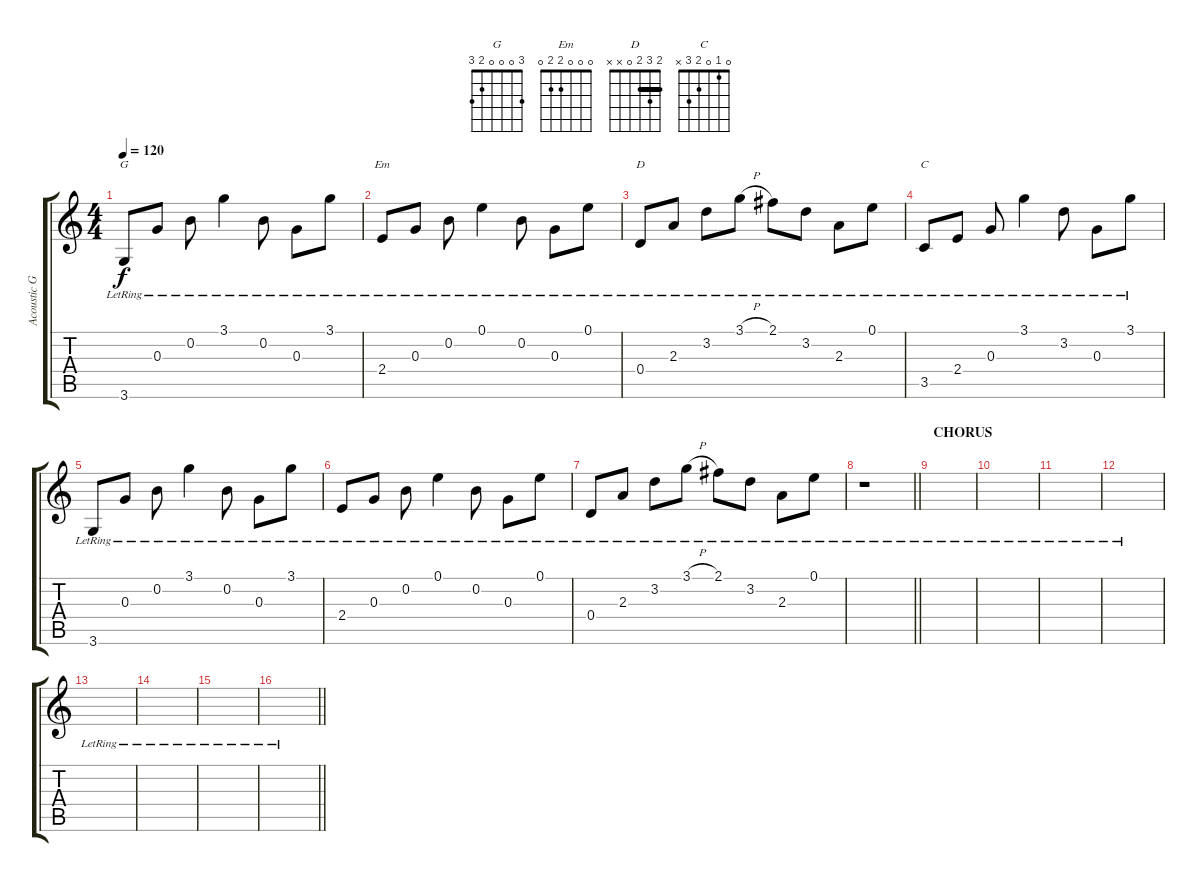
\track ("Acoustic Guitar (F)" "Acoustic G") {instrument acousticguitarsteel}
\staff {score tabs}
\tuning (E4 B3 G3 D3 A2 E2) {hide}
\chord ("G" 3 0 0 0 2 3)
\chord ("Em" 0 0 0 2 2 0)
\chord ("D" 2 3 2 0 x x) {barre 2}
\chord ("C" 0 1 0 2 3 x)
\ts (4 4)
\tempo 120
\clef g2
\ks c
3.6{lr}.8{ch "G" dy f} 0.3{lr}.8 0.2{lr}.8 3.1{lr}.4 0.2{lr}.8 0.3{lr}.8 3.1{lr}.8 |
2.4{lr}.8{ch "Em"} 0.3{lr}.8 0.2{lr}.8 0.1{lr}.4 0.2{lr}.8 0.3{lr}.8 0.1{lr}.8 |
0.4{lr}.8{ch "D"} 2.3{lr}.8 3.2{lr}.8 3.1{h lr}.8 2.1{lr}.8 3.2{lr}.8 2.3{lr}.8 0.1{lr}.8 |
3.5{lr}.8{ch "C"} 2.4{lr}.8 0.3{lr}.8 3.1{lr}.4 3.2{lr}.8 0.3{lr}.8 3.1{lr}.8 |
3.6{lr}.8 0.3{lr}.8 0.2{lr}.8 3.1{lr}.4 0.2{lr}.8 0.3{lr}.8 3.1{lr}.8 |
2.4{lr}.8 0.3{lr}.8 0.2{lr}.8 0.1{lr}.4 0.2{lr}.8 0.3{lr}.8 0.1{lr}.8 |
0.4{lr}.8 2.3{lr}.8 3.2{lr}.8 3.1{h lr}.8 2.1{lr}.8 3.2{lr}.8 2.3{lr}.8 0.1{lr}.8 |
\barLineRight lightlight
r.1 |
\section ("" "CHORUS")
|
|
|
|
|
|
|
\barLineRight lightlight
